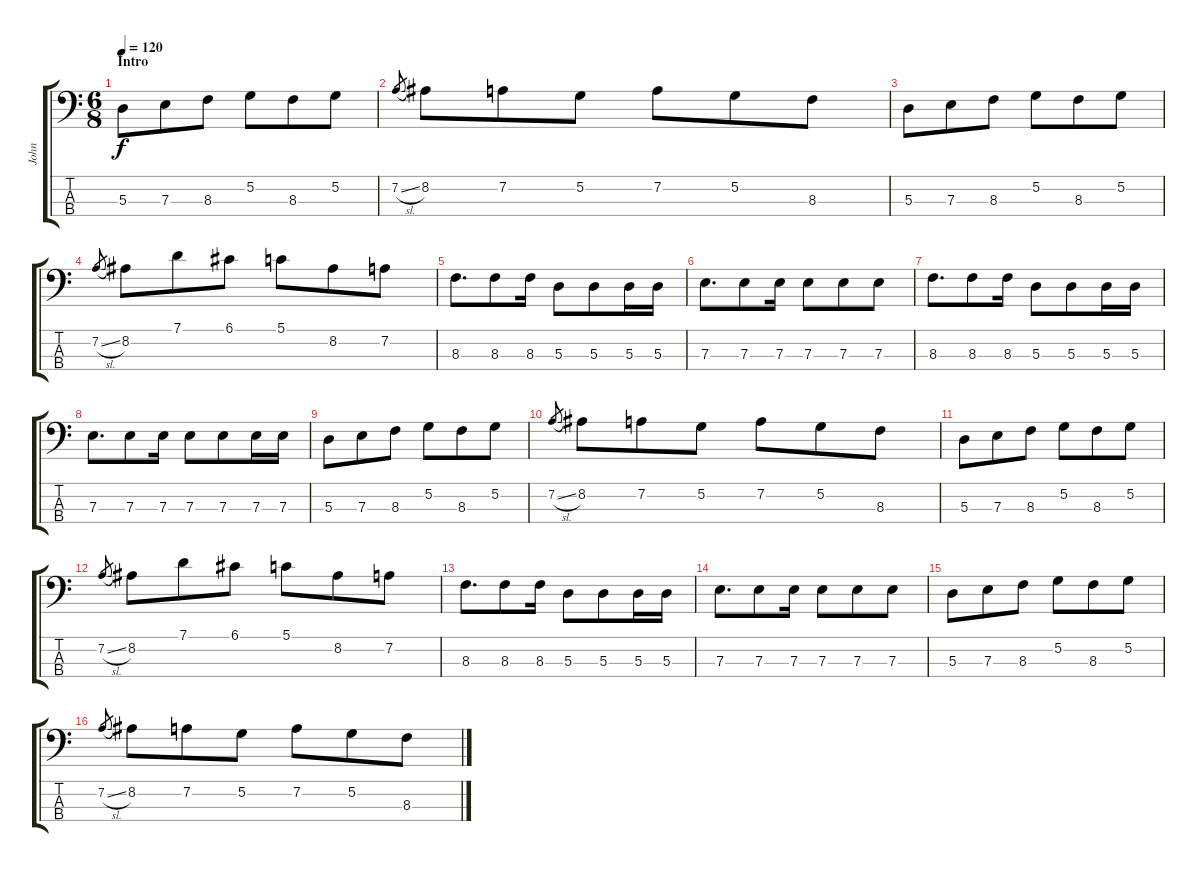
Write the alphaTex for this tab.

\track ("John" "John") {instrument electricbassfinger}
\staff {score tabs}
\tuning (G2 D2 A1 D1) {hide}
\ts (6 8)
\section ("" "Intro")
\tempo 120
\clef f4
\ks c
5.3.8{dy f instrument electricbassfinger} 7.3.8 8.3.8 5.2.8 8.3.8 5.2.8 |
7.2{sl}.8{gr} 8.2.8 7.2.8 5.2.8 7.2.8 5.2.8 8.3.8 |
5.3.8 7.3.8 8.3.8 5.2.8 8.3.8 5.2.8 |
7.2{sl}.8{gr} 8.2.8 7.1.8 6.1.8 5.1.8 8.2.8 7.2.8 |
8.3.8{d} 8.3.8 8.3.16 5.3.8 5.3.8 5.3.16 5.3.16 |
7.3.8{d} 7.3.8 7.3.16 7.3.8 7.3.8 7.3.8 |
8.3.8{d} 8.3.8 8.3.16 5.3.8 5.3.8 5.3.16 5.3.16 |
7.3.8{d} 7.3.8 7.3.16 7.3.8 7.3.8 7.3.16 7.3.16 |
5.3.8 7.3.8 8.3.8 5.2.8 8.3.8 5.2.8 |
7.2{sl}.8{gr} 8.2.8 7.2.8 5.2.8 7.2.8 5.2.8 8.3.8 |
5.3.8 7.3.8 8.3.8 5.2.8 8.3.8 5.2.8 |
7.2{sl}.8{gr} 8.2.8 7.1.8 6.1.8 5.1.8 8.2.8 7.2.8 |
8.3.8{d} 8.3.8 8.3.16 5.3.8 5.3.8 5.3.16 5.3.16 |
7.3.8{d} 7.3.8 7.3.16 7.3.8 7.3.8 7.3.8 |
5.3.8 7.3.8 8.3.8 5.2.8 8.3.8 5.2.8 |
7.2{sl}.8{gr} 8.2.8 7.2.8 5.2.8 7.2.8 5.2.8 8.3.8
